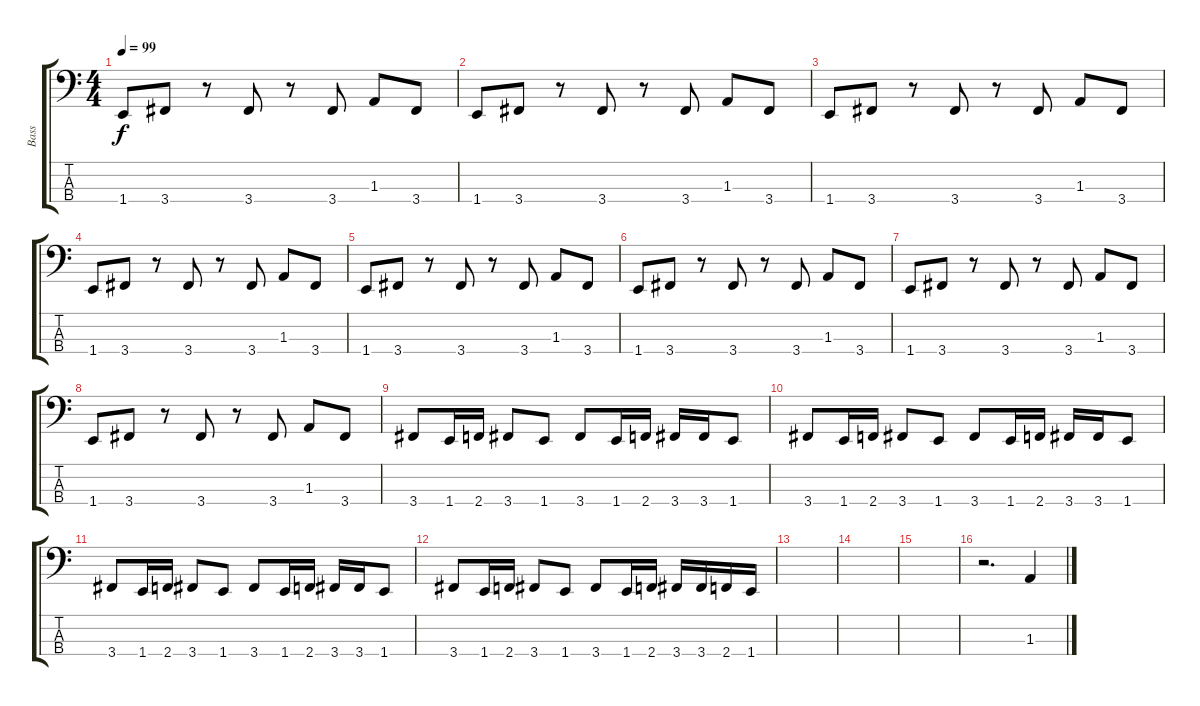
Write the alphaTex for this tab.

\track ("Bass" "Bass") {instrument electricbassfinger}
\staff {score tabs}
\tuning (Gb2 Db2 Ab1 Eb1) {hide}
\ts (4 4)
\tempo 99
\clef f4
\ks c
1.4.8{dy f} 3.4.8 r.8 3.4.8 r.8 3.4.8 1.3.8 3.4.8 |
1.4.8 3.4.8 r.8 3.4.8 r.8 3.4.8 1.3.8 3.4.8 |
1.4.8 3.4.8 r.8 3.4.8 r.8 3.4.8 1.3.8 3.4.8 |
1.4.8 3.4.8 r.8 3.4.8 r.8 3.4.8 1.3.8 3.4.8 |
1.4.8 3.4.8 r.8 3.4.8 r.8 3.4.8 1.3.8 3.4.8 |
1.4.8 3.4.8 r.8 3.4.8 r.8 3.4.8 1.3.8 3.4.8 |
1.4.8 3.4.8 r.8 3.4.8 r.8 3.4.8 1.3.8 3.4.8 |
1.4.8 3.4.8 r.8 3.4.8 r.8 3.4.8 1.3.8 3.4.8 |
3.4.8 1.4.16 2.4.16 3.4.8 1.4.8 3.4.8 1.4.16 2.4.16 3.4.16 3.4.16 1.4.8 |
3.4.8 1.4.16 2.4.16 3.4.8 1.4.8 3.4.8 1.4.16 2.4.16 3.4.16 3.4.16 1.4.8 |
3.4.8 1.4.16 2.4.16 3.4.8 1.4.8 3.4.8 1.4.16 2.4.16 3.4.16 3.4.16 1.4.8 |
3.4.8 1.4.16 2.4.16 3.4.8 1.4.8 3.4.8 1.4.16 2.4.16 3.4.16 3.4.16 2.4.16 1.4.16 |
|
|
|
r.2{d} 1.3.4
